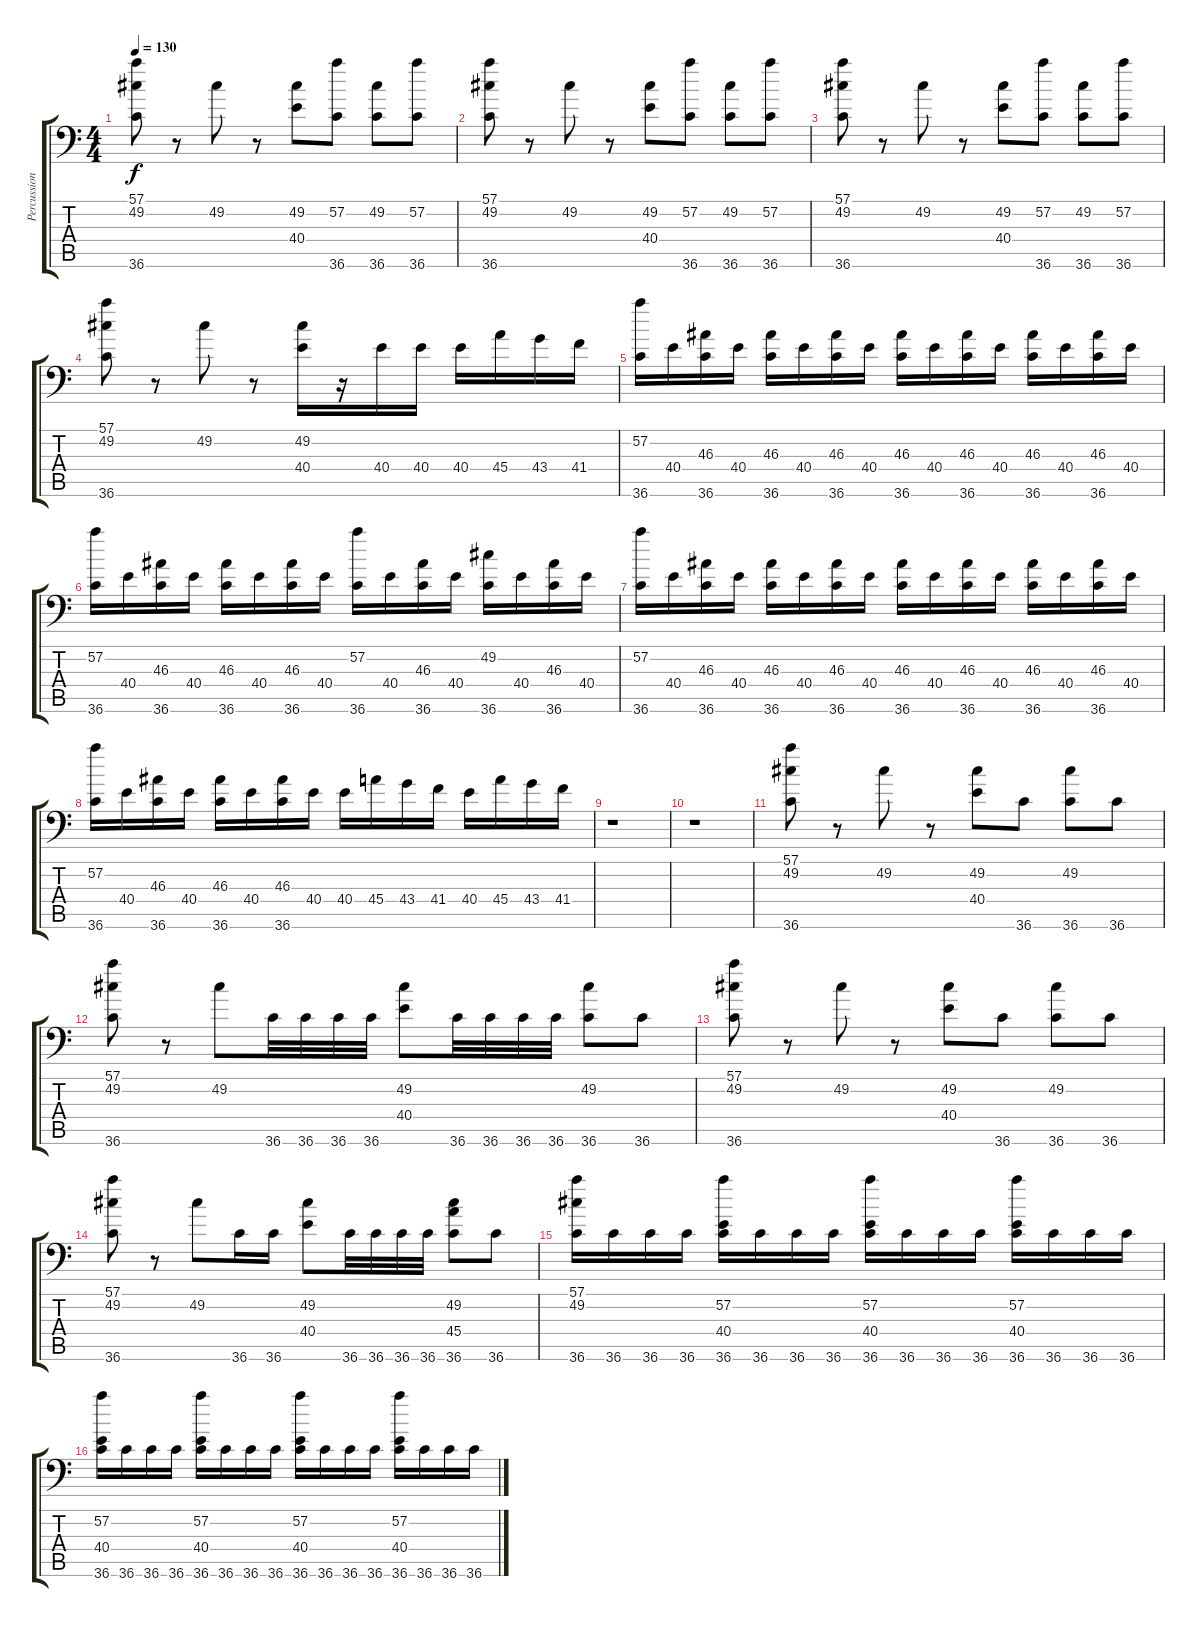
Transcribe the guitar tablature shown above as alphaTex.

\track ("Percussion" "Percussion") {instrument acousticgrandpiano}
\staff {score tabs}
\tuning (C-1 C-1 C-1 C-1 C-1 C-1) {hide}
\ts (4 4)
\tempo 130
\clef f4
\ks c
(57.1 49.2 36.6).8{dy f} r.8 49.2.8 r.8 (49.2 40.4).8 (57.2 36.6).8 (49.2 36.6).8 (57.2 36.6).8 |
(57.1 49.2 36.6).8 r.8 49.2.8 r.8 (49.2 40.4).8 (57.2 36.6).8 (49.2 36.6).8 (57.2 36.6).8 |
(57.1 49.2 36.6).8 r.8 49.2.8 r.8 (49.2 40.4).8 (57.2 36.6).8 (49.2 36.6).8 (57.2 36.6).8 |
(57.1 49.2 36.6).8 r.8 49.2.8 r.8 (49.2 40.4).16 r.16 40.4.16 40.4.16 40.4.16 45.4.16 43.4.16 41.4.16 |
(57.2 36.6).16 40.4.16 (46.3 36.6).16 40.4.16 (46.3 36.6).16 40.4.16 (46.3 36.6).16 40.4.16 (46.3 36.6).16 40.4.16 (46.3 36.6).16 40.4.16 (46.3 36.6).16 40.4.16 (46.3 36.6).16 40.4.16 |
(57.2 36.6).16 40.4.16 (46.3 36.6).16 40.4.16 (46.3 36.6).16 40.4.16 (46.3 36.6).16 40.4.16 (57.2 36.6).16 40.4.16 (46.3 36.6).16 40.4.16 (49.2 36.6).16 40.4.16 (46.3 36.6).16 40.4.16 |
(57.2 36.6).16 40.4.16 (46.3 36.6).16 40.4.16 (46.3 36.6).16 40.4.16 (46.3 36.6).16 40.4.16 (46.3 36.6).16 40.4.16 (46.3 36.6).16 40.4.16 (46.3 36.6).16 40.4.16 (46.3 36.6).16 40.4.16 |
(57.2 36.6).16 40.4.16 (46.3 36.6).16 40.4.16 (46.3 36.6).16 40.4.16 (46.3 36.6).16 40.4.16 40.4.16 45.4.16 43.4.16 41.4.16 40.4.16 45.4.16 43.4.16 41.4.16 |
r.1 |
r.1 |
(57.1 49.2 36.6).8 r.8 49.2.8 r.8 (49.2 40.4).8 36.6.8 (49.2 36.6).8 36.6.8 |
(57.1 49.2 36.6).8 r.8 49.2.8 36.6.32 36.6.32 36.6.32 36.6.32 (49.2 40.4).8 36.6.32 36.6.32 36.6.32 36.6.32 (49.2 36.6).8 36.6.8 |
(57.1 49.2 36.6).8 r.8 49.2.8 r.8 (49.2 40.4).8 36.6.8 (49.2 36.6).8 36.6.8 |
(57.1 49.2 36.6).8 r.8 49.2.8 36.6.16 36.6.16 (49.2 40.4).8 36.6.32 36.6.32 36.6.32 36.6.32 (49.2 45.4 36.6).8 36.6.8 |
(57.1 49.2 36.6).16 36.6.16 36.6.16 36.6.16 (57.2 40.4 36.6).16 36.6.16 36.6.16 36.6.16 (57.2 40.4 36.6).16 36.6.16 36.6.16 36.6.16 (57.2 40.4 36.6).16 36.6.16 36.6.16 36.6.16 |
(57.2 40.4 36.6).16 36.6.16 36.6.16 36.6.16 (57.2 40.4 36.6).16 36.6.16 36.6.16 36.6.16 (57.2 40.4 36.6).16 36.6.16 36.6.16 36.6.16 (57.2 40.4 36.6).16 36.6.16 36.6.16 36.6.16
